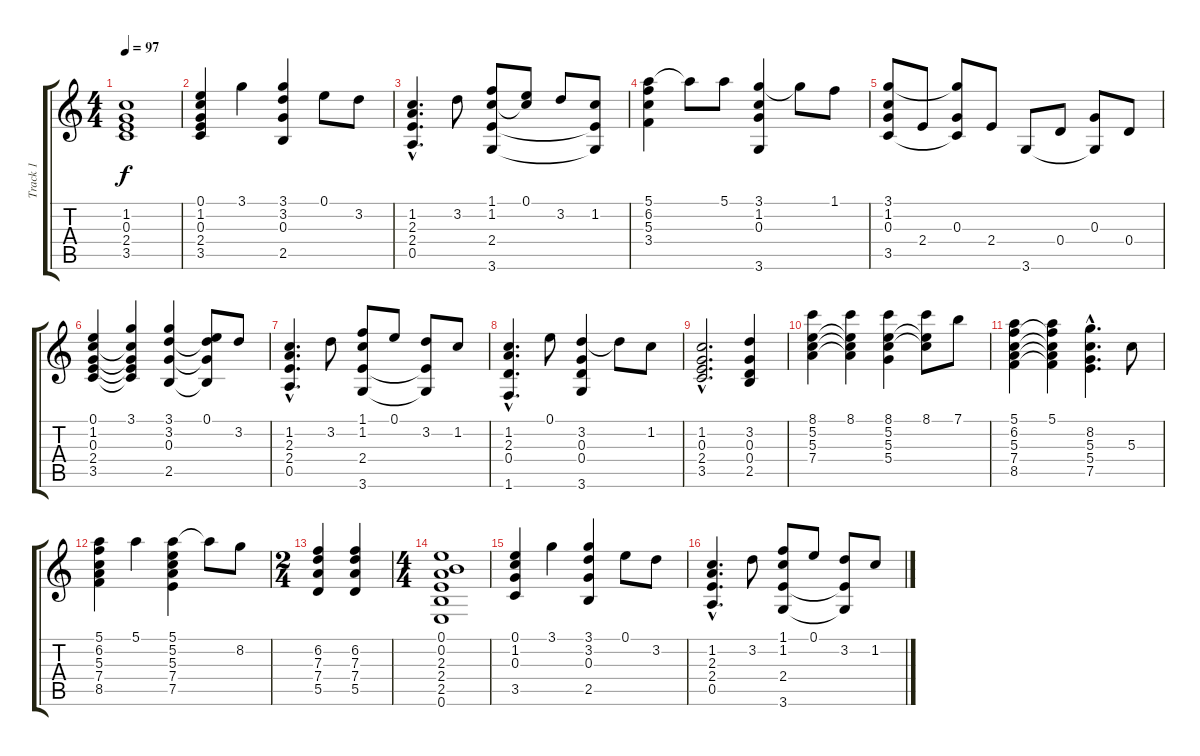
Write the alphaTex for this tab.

\track ("Track 1" "Track 1") {instrument acousticguitarnylon}
\staff {score tabs}
\tuning (E4 B3 G3 D3 A2 E2) {hide}
\ts (4 4)
\tempo 97
\clef g2
\ks c
(1.2 0.3 2.4 3.5).1{dy f} |
(0.1 1.2 0.3 2.4 3.5).4 3.1.4 (3.1 3.2 0.3 2.5).4 0.1.8 3.2.8 |
(1.2{hac} 2.3{hac} 2.4{hac} 0.5{hac}).4{d} 3.2.8 (1.1 1.2 2.4 3.6).8 (0.1 1.2{t}).8 3.2.8 (1.2 2.4{t} 3.6{t}).8 |
(5.1 6.2 5.3 3.4).4 5.1{t}.8 5.1.8 (3.1 1.2 0.3 3.6).4 3.1{t}.8 1.1.8 |
(3.1 1.2 0.3 3.5).8 2.4.8 (3.1{t} 0.3 3.5{t}).8 2.4.8 3.6.8 0.4.8 (0.3 3.6{t}).8 0.4.8 |
(0.1 1.2 0.3 2.4 3.5).4 (3.1 1.2{t} 0.3{t} 2.4{t} 3.5{t}).4 (3.1 3.2 0.3 2.5).4 (0.1 3.2{t} 0.3{t} 2.5{t}).8 3.2.8 |
(1.2{hac} 2.3{hac} 2.4{hac} 0.5{hac}).4{d} 3.2.8 (1.1 1.2 2.4 3.6).8 0.1.8 (3.2 2.4{t} 3.6{t}).8 1.2.8 |
(1.2{hac} 2.3{hac} 0.4{hac} 1.6{hac}).4{d} 0.1.8 (3.2 0.3 0.4 3.6).4 3.2{t}.8 1.2.8 |
(1.2{hac} 0.3{hac} 2.4{hac} 3.5{hac}).2{d} (3.2 0.3 0.4 2.5).4 |
(8.1 5.2 5.3 7.4).4 (8.1 5.2{t} 5.3{t} 7.4{t}).4 (8.1 5.2 5.3 5.4).4 (8.1 5.2{t} 5.3{t}).8 7.1.8 |
(5.1 6.2 5.3 7.4 8.5).4 (5.1 6.2{t} 5.3{t} 7.4{t} 8.5{t}).4 (8.2{hac} 5.3{hac} 5.4{hac} 7.5{hac}).4{d} 5.3.8 |
(5.1 6.2 5.3 7.4 8.5).4 5.1.4 (5.1 5.2 5.3 7.4 7.5).4 5.1{t}.8 8.2.8 |
\ts (2 4)
(6.2 7.3 7.4 5.5).4 (6.2 7.3 7.4 5.5).4 |
\ts (4 4)
(0.1 0.2 2.3 2.4 2.5 0.6).1 |
(0.1 1.2 0.3 3.5).4 3.1.4 (3.1 3.2 0.3 2.5).4 0.1.8 3.2.8 |
(1.2{hac} 2.3{hac} 2.4{hac} 0.5{hac}).4{d} 3.2.8 (1.1 1.2 2.4 3.6).8 0.1.8 (3.2 2.4{t} 3.6{t}).8 1.2.8
